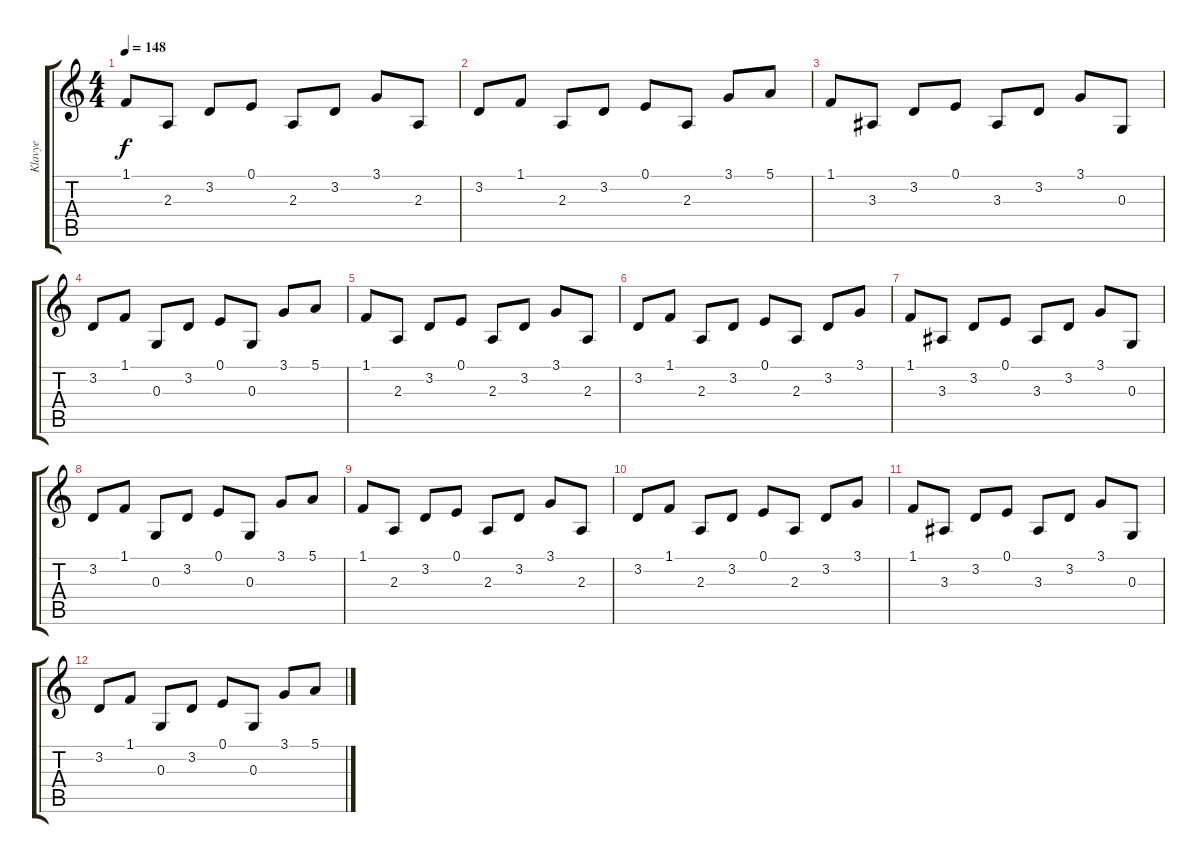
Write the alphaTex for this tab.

\track ("Klavye" "Klavye") {instrument lead1square}
\staff {score tabs}
\tuning (E4 B3 G3 D3 A2 E2) {hide}
\ts (4 4)
\tempo 148
\clef g2
\ks c
1.1.8{dy f} 2.3.8 3.2.8 0.1.8 2.3.8 3.2.8 3.1.8 2.3.8 |
3.2.8 1.1.8 2.3.8 3.2.8 0.1.8 2.3.8 3.1.8 5.1.8 |
1.1.8 3.3.8 3.2.8 0.1.8 3.3.8 3.2.8 3.1.8 0.3.8 |
3.2.8 1.1.8 0.3.8 3.2.8 0.1.8 0.3.8 3.1.8 5.1.8 |
1.1.8 2.3.8 3.2.8 0.1.8 2.3.8 3.2.8 3.1.8 2.3.8 |
3.2.8 1.1.8 2.3.8 3.2.8 0.1.8 2.3.8 3.2.8 3.1.8 |
1.1.8 3.3.8 3.2.8 0.1.8 3.3.8 3.2.8 3.1.8 0.3.8 |
3.2.8 1.1.8 0.3.8 3.2.8 0.1.8 0.3.8 3.1.8 5.1.8 |
1.1.8 2.3.8 3.2.8 0.1.8 2.3.8 3.2.8 3.1.8 2.3.8 |
3.2.8 1.1.8 2.3.8 3.2.8 0.1.8 2.3.8 3.2.8 3.1.8 |
1.1.8 3.3.8 3.2.8 0.1.8 3.3.8 3.2.8 3.1.8 0.3.8 |
3.2.8 1.1.8 0.3.8 3.2.8 0.1.8 0.3.8 3.1.8 5.1.8
